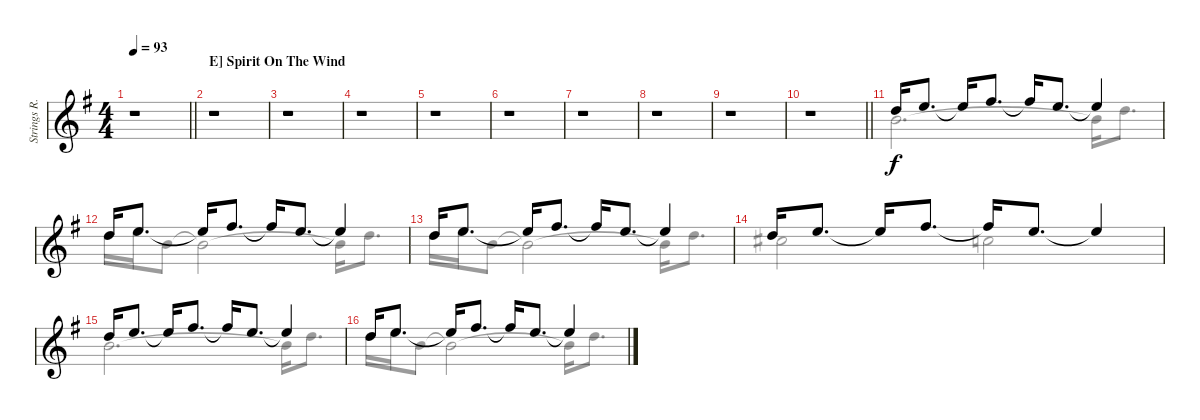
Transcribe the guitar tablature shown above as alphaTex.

\track ("Strings R.H. - Arjen Lucassen" "Strings R.") {instrument stringensemble1}
\staff {score}
\tuning (E5 B4 G4 D4 A3 E3) {hide}
\voice
\ts (4 4)
\tempo 93
\clef g2
\barLineRight lightlight
\ks eminor
r.1{dy f} |
\section ("" "E] Spirit On The Wind")
r.1 |
r.1 |
r.1 |
r.1 |
r.1 |
r.1 |
r.1 |
r.1 |
\barLineRight lightlight
r.1 |
3.2.16 0.1.8{d} 0.1{t}.16 2.1.8{d} 2.1{t}.16 0.1.8{d} 0.1{t}.4 |
3.2.16 0.1.8{d} 0.1{t}.16 2.1.8{d} 2.1{t}.16 0.1.8{d} 0.1{t}.4 |
3.2.16 0.1.8{d} 0.1{t}.16 2.1.8{d} 2.1{t}.16 0.1.8{d} 0.1{t}.4 |
3.2.16 0.1.8{d} 0.1{t}.16 2.1.8{d} 2.1{t}.16 0.1.8{d} 0.1{t}.4 |
3.2.16 0.1.8{d} 0.1{t}.16 2.1.8{d} 2.1{t}.16 0.1.8{d} 0.1{t}.4 |
3.2.16 0.1.8{d} 0.1{t}.16 2.1.8{d} 2.1{t}.16 0.1.8{d} 0.1{t}.4
\voice
\clef g2
\ottava regular
\simile none
\barLineRight lightlight
\ks eminor
|
|
|
|
|
|
|
|
|
\barLineRight lightlight
|
0.2.2{d} 0.2{t}.16 3.2.8{d} |
3.2.16 0.1.16 0.2.8 0.2{t}.2 0.2{t}.16 3.2.8{d} |
3.2.16 0.1.16 0.2.8 0.2{t}.2 0.2{t}.16 3.2.8{d} |
2.2.2 1.2.2 |
0.2.2{d} 0.2{t}.16 3.2.8{d} |
3.2.16 0.1.16 0.2.8 0.2{t}.2 0.2{t}.16 3.2.8{d}
